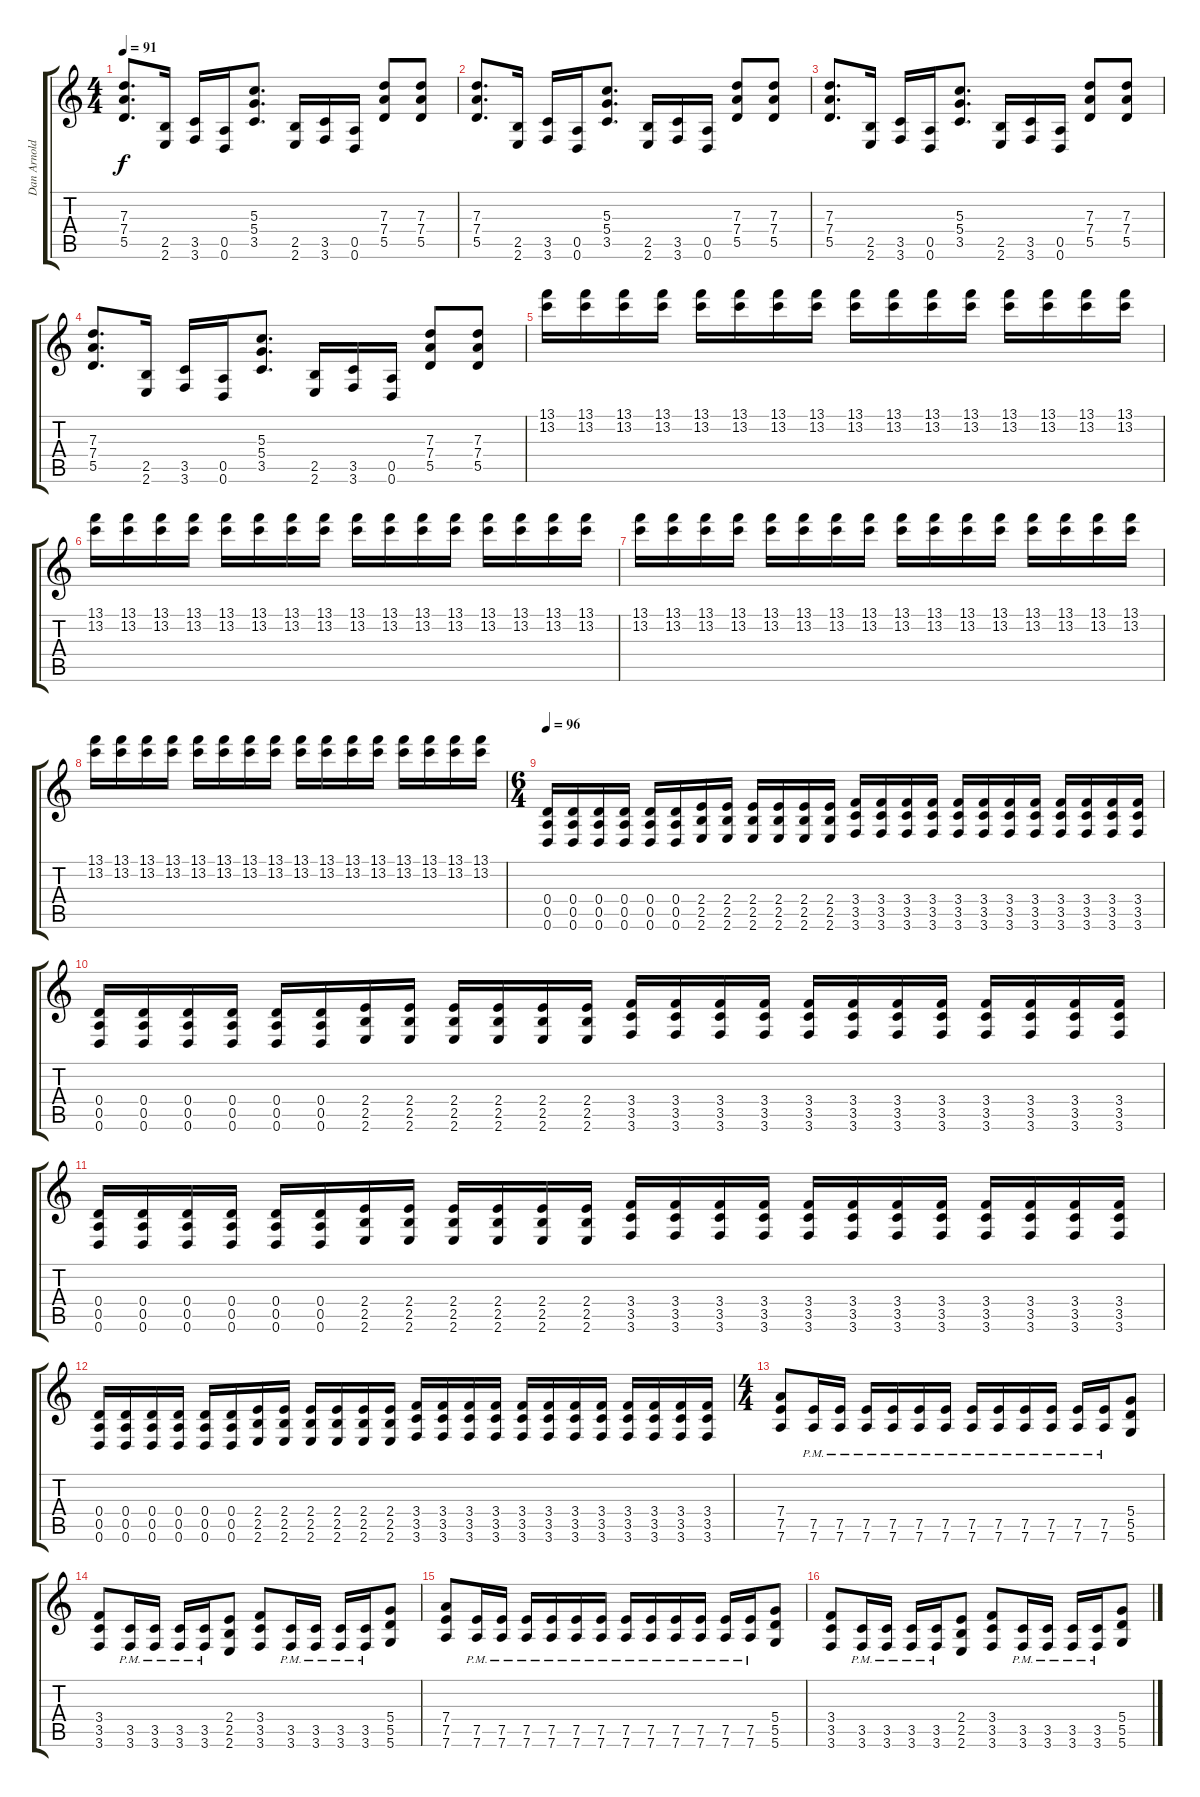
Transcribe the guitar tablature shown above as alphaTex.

\track ("Dan Arnold" "Dan Arnold") {instrument overdrivenguitar}
\staff {score tabs}
\tuning (E4 B3 G3 D3 A2 D2) {hide}
\ts (4 4)
\tempo 91
\clef g2
\ks c
(7.3 7.4 5.5).8{d dy f} (2.5 2.6).16 (3.5 3.6).16 (0.5 0.6).16 (5.3 5.4 3.5).8{d} (2.5 2.6).16 (3.5 3.6).16 (0.5 0.6).16 (7.3 7.4 5.5).8 (7.3 7.4 5.5).8 |
(7.3 7.4 5.5).8{d} (2.5 2.6).16 (3.5 3.6).16 (0.5 0.6).16 (5.3 5.4 3.5).8{d} (2.5 2.6).16 (3.5 3.6).16 (0.5 0.6).16 (7.3 7.4 5.5).8 (7.3 7.4 5.5).8 |
(7.3 7.4 5.5).8{d} (2.5 2.6).16 (3.5 3.6).16 (0.5 0.6).16 (5.3 5.4 3.5).8{d} (2.5 2.6).16 (3.5 3.6).16 (0.5 0.6).16 (7.3 7.4 5.5).8 (7.3 7.4 5.5).8 |
(7.3 7.4 5.5).8{d} (2.5 2.6).16 (3.5 3.6).16 (0.5 0.6).16 (5.3 5.4 3.5).8{d} (2.5 2.6).16 (3.5 3.6).16 (0.5 0.6).16 (7.3 7.4 5.5).8 (7.3 7.4 5.5).8 |
(13.1 13.2).16{volume 14} (13.1 13.2).16 (13.1 13.2).16 (13.1 13.2).16 (13.1 13.2).16 (13.1 13.2).16 (13.1 13.2).16 (13.1 13.2).16 (13.1 13.2).16 (13.1 13.2).16 (13.1 13.2).16 (13.1 13.2).16 (13.1 13.2).16 (13.1 13.2).16 (13.1 13.2).16 (13.1 13.2).16 |
(13.1 13.2).16 (13.1 13.2).16 (13.1 13.2).16 (13.1 13.2).16 (13.1 13.2).16 (13.1 13.2).16 (13.1 13.2).16 (13.1 13.2).16 (13.1 13.2).16 (13.1 13.2).16 (13.1 13.2).16 (13.1 13.2).16 (13.1 13.2).16 (13.1 13.2).16 (13.1 13.2).16 (13.1 13.2).16 |
(13.1 13.2).16 (13.1 13.2).16 (13.1 13.2).16 (13.1 13.2).16 (13.1 13.2).16 (13.1 13.2).16 (13.1 13.2).16 (13.1 13.2).16 (13.1 13.2).16 (13.1 13.2).16 (13.1 13.2).16 (13.1 13.2).16 (13.1 13.2).16 (13.1 13.2).16 (13.1 13.2).16 (13.1 13.2).16 |
(13.1 13.2).16 (13.1 13.2).16 (13.1 13.2).16 (13.1 13.2).16 (13.1 13.2).16 (13.1 13.2).16 (13.1 13.2).16 (13.1 13.2).16 (13.1 13.2).16 (13.1 13.2).16 (13.1 13.2).16 (13.1 13.2).16 (13.1 13.2).16 (13.1 13.2).16 (13.1 13.2).16 (13.1 13.2).16 |
\ts (6 4)
\tempo 96
(0.4 0.5 0.6).16 (0.4 0.5 0.6).16 (0.4 0.5 0.6).16 (0.4 0.5 0.6).16 (0.4 0.5 0.6).16 (0.4 0.5 0.6).16 (2.4 2.5 2.6).16 (2.4 2.5 2.6).16 (2.4 2.5 2.6).16 (2.4 2.5 2.6).16 (2.4 2.5 2.6).16 (2.4 2.5 2.6).16 (3.4 3.5 3.6).16 (3.4 3.5 3.6).16 (3.4 3.5 3.6).16 (3.4 3.5 3.6).16 (3.4 3.5 3.6).16 (3.4 3.5 3.6).16 (3.4 3.5 3.6).16 (3.4 3.5 3.6).16 (3.4 3.5 3.6).16 (3.4 3.5 3.6).16 (3.4 3.5 3.6).16 (3.4 3.5 3.6).16 |
(0.4 0.5 0.6).16 (0.4 0.5 0.6).16 (0.4 0.5 0.6).16 (0.4 0.5 0.6).16 (0.4 0.5 0.6).16 (0.4 0.5 0.6).16 (2.4 2.5 2.6).16 (2.4 2.5 2.6).16 (2.4 2.5 2.6).16 (2.4 2.5 2.6).16 (2.4 2.5 2.6).16 (2.4 2.5 2.6).16 (3.4 3.5 3.6).16 (3.4 3.5 3.6).16 (3.4 3.5 3.6).16 (3.4 3.5 3.6).16 (3.4 3.5 3.6).16 (3.4 3.5 3.6).16 (3.4 3.5 3.6).16 (3.4 3.5 3.6).16 (3.4 3.5 3.6).16 (3.4 3.5 3.6).16 (3.4 3.5 3.6).16 (3.4 3.5 3.6).16 |
(0.4 0.5 0.6).16 (0.4 0.5 0.6).16 (0.4 0.5 0.6).16 (0.4 0.5 0.6).16 (0.4 0.5 0.6).16 (0.4 0.5 0.6).16 (2.4 2.5 2.6).16 (2.4 2.5 2.6).16 (2.4 2.5 2.6).16 (2.4 2.5 2.6).16 (2.4 2.5 2.6).16 (2.4 2.5 2.6).16 (3.4 3.5 3.6).16 (3.4 3.5 3.6).16 (3.4 3.5 3.6).16 (3.4 3.5 3.6).16 (3.4 3.5 3.6).16 (3.4 3.5 3.6).16 (3.4 3.5 3.6).16 (3.4 3.5 3.6).16 (3.4 3.5 3.6).16 (3.4 3.5 3.6).16 (3.4 3.5 3.6).16 (3.4 3.5 3.6).16 |
(0.4 0.5 0.6).16 (0.4 0.5 0.6).16 (0.4 0.5 0.6).16 (0.4 0.5 0.6).16 (0.4 0.5 0.6).16 (0.4 0.5 0.6).16 (2.4 2.5 2.6).16 (2.4 2.5 2.6).16 (2.4 2.5 2.6).16 (2.4 2.5 2.6).16 (2.4 2.5 2.6).16 (2.4 2.5 2.6).16 (3.4 3.5 3.6).16 (3.4 3.5 3.6).16 (3.4 3.5 3.6).16 (3.4 3.5 3.6).16 (3.4 3.5 3.6).16 (3.4 3.5 3.6).16 (3.4 3.5 3.6).16 (3.4 3.5 3.6).16 (3.4 3.5 3.6).16 (3.4 3.5 3.6).16 (3.4 3.5 3.6).16 (3.4 3.5 3.6).16 |
\ts (4 4)
(7.4 7.5 7.6).8 (7.5{pm} 7.6{pm}).16 (7.5{pm} 7.6{pm}).16 (7.5{pm} 7.6{pm}).16 (7.5{pm} 7.6{pm}).16 (7.5{pm} 7.6{pm}).16 (7.5{pm} 7.6{pm}).16 (7.5{pm} 7.6{pm}).16 (7.5{pm} 7.6{pm}).16 (7.5{pm} 7.6{pm}).16 (7.5{pm} 7.6{pm}).16 (7.5{pm} 7.6{pm}).16 (7.5{pm} 7.6{pm}).16 (5.4 5.5 5.6).8 |
(3.4 3.5 3.6).8 (3.5{pm} 3.6{pm}).16 (3.5{pm} 3.6{pm}).16 (3.5{pm} 3.6{pm}).16 (3.5{pm} 3.6{pm}).16 (2.4 2.5 2.6).8 (3.4 3.5 3.6).8 (3.5{pm} 3.6{pm}).16 (3.5{pm} 3.6{pm}).16 (3.5{pm} 3.6{pm}).16 (3.5{pm} 3.6{pm}).16 (5.4 5.5 5.6).8 |
(7.4 7.5 7.6).8 (7.5{pm} 7.6{pm}).16 (7.5{pm} 7.6{pm}).16 (7.5{pm} 7.6{pm}).16 (7.5{pm} 7.6{pm}).16 (7.5{pm} 7.6{pm}).16 (7.5{pm} 7.6{pm}).16 (7.5{pm} 7.6{pm}).16 (7.5{pm} 7.6{pm}).16 (7.5{pm} 7.6{pm}).16 (7.5{pm} 7.6{pm}).16 (7.5{pm} 7.6{pm}).16 (7.5{pm} 7.6{pm}).16 (5.4 5.5 5.6).8 |
(3.4 3.5 3.6).8 (3.5{pm} 3.6{pm}).16 (3.5{pm} 3.6{pm}).16 (3.5{pm} 3.6{pm}).16 (3.5{pm} 3.6{pm}).16 (2.4 2.5 2.6).8 (3.4 3.5 3.6).8 (3.5{pm} 3.6{pm}).16 (3.5{pm} 3.6{pm}).16 (3.5{pm} 3.6{pm}).16 (3.5{pm} 3.6{pm}).16 (5.4 5.5 5.6).8
